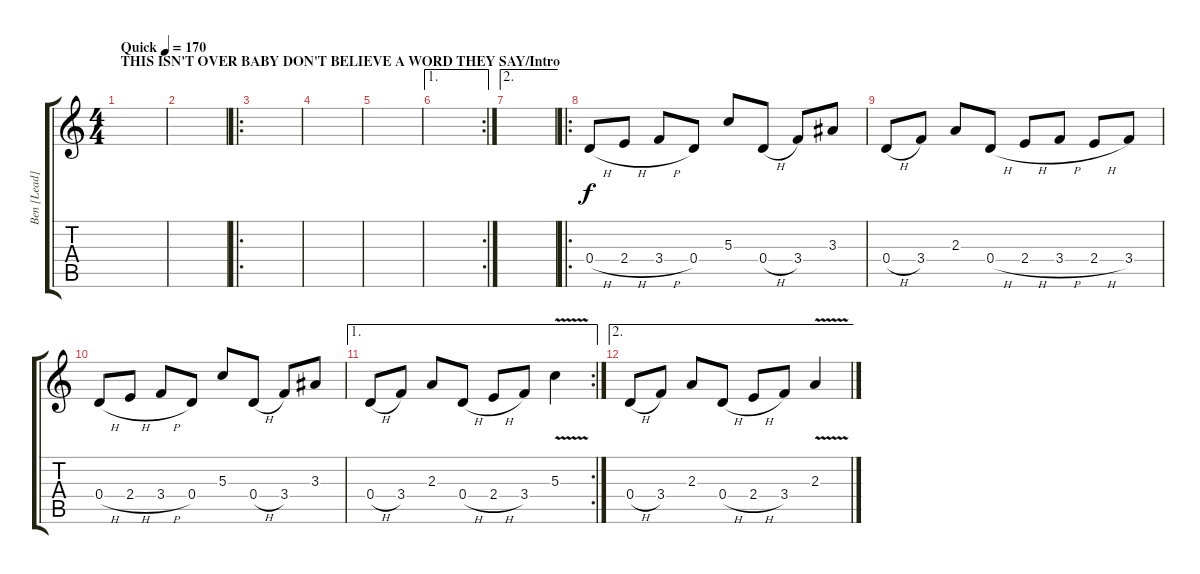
\track ("Ben [Lead]" "Ben [Lead]") {instrument distortionguitar}
\staff {score tabs}
\tuning (E4 B3 G3 D3 A2 D2) {hide}
\ts (4 4)
\section ("" "THIS ISN'T OVER BABY DON'T BELIEVE A WORD THEY SAY/Intro")
\tempo (170 "Quick")
\clef g2
\ks c
|
|
\ro
|
|
|
\ae 1
\rc 2
|
\ae 2
|
\ro
0.4{h}.8 2.4{h}.8 3.4{h}.8 0.4.8 5.3.8 0.4{h}.8 3.4.8 3.3.8 |
0.4{h}.8 3.4.8 2.3.8 0.4{h}.8 2.4{h}.8 3.4{h}.8 2.4{h}.8 3.4.8 |
0.4{h}.8 2.4{h}.8 3.4{h}.8 0.4.8 5.3.8 0.4{h}.8 3.4.8 3.3.8 |
\ae 1
\rc 2
0.4{h}.8 3.4.8 2.3.8 0.4{h}.8 2.4{h}.8 3.4.8 5.3{v}.4 |
\ae 2
0.4{h}.8 3.4.8 2.3.8 0.4{h}.8 2.4{h}.8 3.4.8 2.3{v}.4
